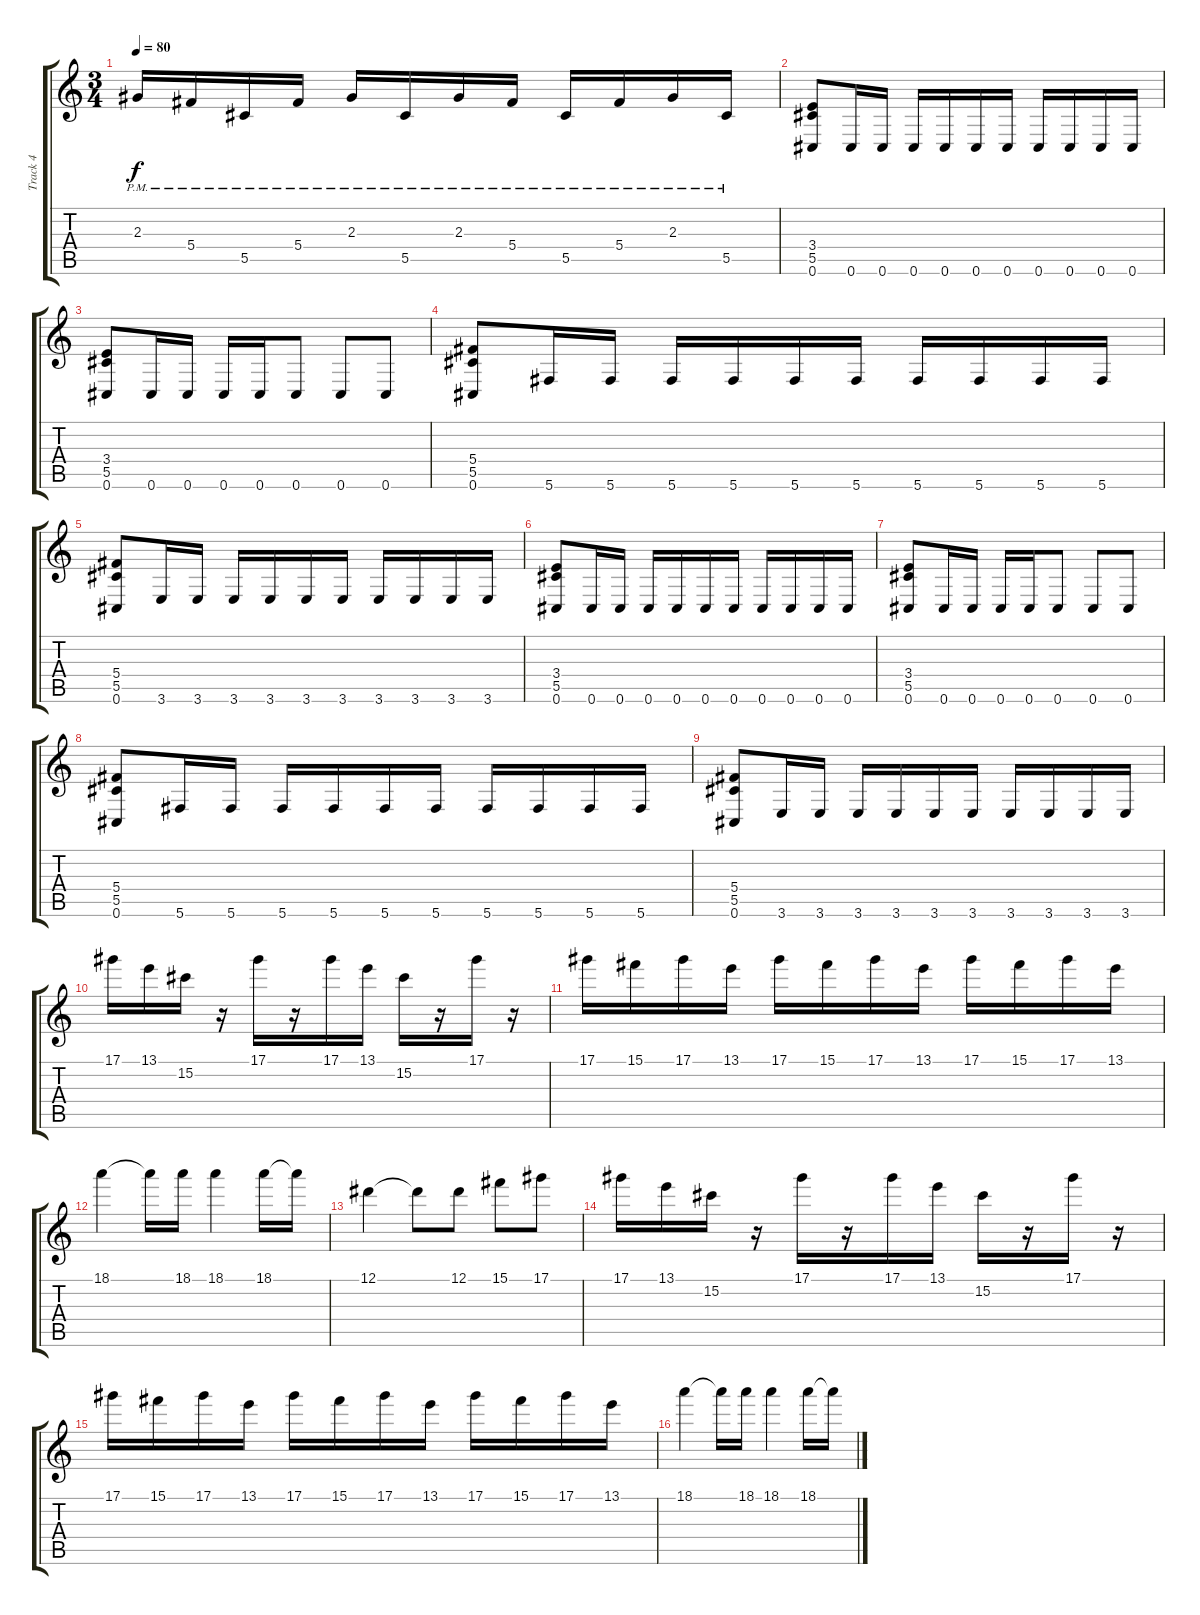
\track ("Track 4" "Track 4") {instrument distortionguitar}
\staff {score tabs}
\tuning (Eb4 Bb3 Gb3 Db3 Ab2 Db2) {hide}
\ts (3 4)
\tempo 80
\clef g2
\ks c
2.3{pm}.16{dy f} 5.4{pm}.16 5.5{pm}.16 5.4{pm}.16 2.3{pm}.16 5.5{pm}.16 2.3{pm}.16 5.4{pm}.16 5.5{pm}.16 5.4{pm}.16 2.3{pm}.16 5.5{pm}.16 |
(3.4 5.5 0.6).8 0.6.16 0.6.16 0.6.16 0.6.16 0.6.16 0.6.16 0.6.16 0.6.16 0.6.16 0.6.16 |
(3.4 5.5 0.6).8 0.6.16 0.6.16 0.6.16 0.6.16 0.6.8 0.6.8 0.6.8 |
(5.4 5.5 0.6).8 5.6.16 5.6.16 5.6.16 5.6.16 5.6.16 5.6.16 5.6.16 5.6.16 5.6.16 5.6.16 |
(5.4 5.5 0.6).8 3.6.16 3.6.16 3.6.16 3.6.16 3.6.16 3.6.16 3.6.16 3.6.16 3.6.16 3.6.16 |
(3.4 5.5 0.6).8 0.6.16 0.6.16 0.6.16 0.6.16 0.6.16 0.6.16 0.6.16 0.6.16 0.6.16 0.6.16 |
(3.4 5.5 0.6).8 0.6.16 0.6.16 0.6.16 0.6.16 0.6.8 0.6.8 0.6.8 |
(5.4 5.5 0.6).8 5.6.16 5.6.16 5.6.16 5.6.16 5.6.16 5.6.16 5.6.16 5.6.16 5.6.16 5.6.16 |
(5.4 5.5 0.6).8 3.6.16 3.6.16 3.6.16 3.6.16 3.6.16 3.6.16 3.6.16 3.6.16 3.6.16 3.6.16 |
17.1.16 13.1.16 15.2.16 r.16 17.1.16 r.16 17.1.16 13.1.16 15.2.16 r.16 17.1.16 r.16 |
17.1.16 15.1.16 17.1.16 13.1.16 17.1.16 15.1.16 17.1.16 13.1.16 17.1.16 15.1.16 17.1.16 13.1.16 |
18.1.4 18.1{t}.16 18.1.16 18.1.4 18.1.16 18.1{t}.16 |
12.1.4 12.1{t}.8 12.1.8 15.1.8 17.1.8 |
17.1.16 13.1.16 15.2.16 r.16 17.1.16 r.16 17.1.16 13.1.16 15.2.16 r.16 17.1.16 r.16 |
17.1.16 15.1.16 17.1.16 13.1.16 17.1.16 15.1.16 17.1.16 13.1.16 17.1.16 15.1.16 17.1.16 13.1.16 |
18.1.4 18.1{t}.16 18.1.16 18.1.4 18.1.16 18.1{t}.16
